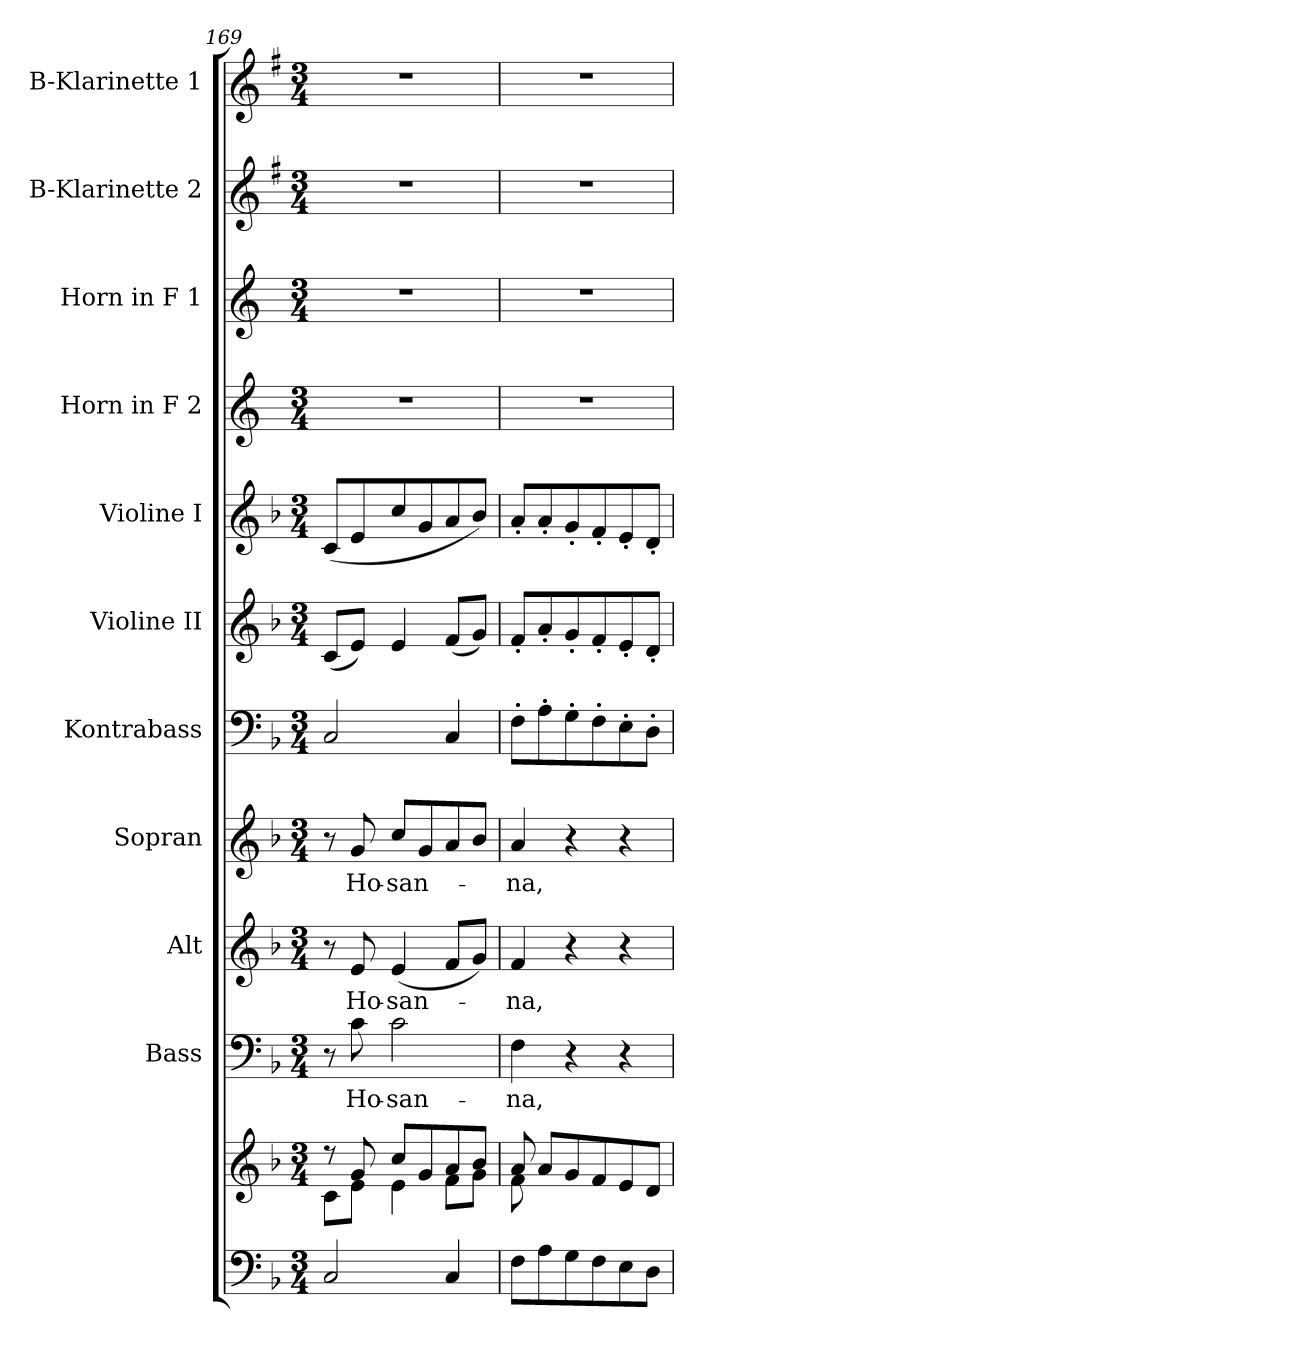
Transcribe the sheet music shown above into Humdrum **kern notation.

**kern	**kern	**kern	**text	**kern	**text	**kern	**text	**kern	**kern	**kern	**kern	**kern	**kern	**kern
*part11	*part11	*part10	*part10	*part9	*part9	*part8	*part8	*part7	*part6	*part5	*part4	*part3	*part2	*part1
*staff12	*staff11	*staff10	*staff10	*staff9	*staff9	*staff8	*staff8	*staff7	*staff6	*staff5	*staff4	*staff3	*staff2	*staff1
*	*	*I"Bass	*	*I"Alt	*	*I"Sopran	*	*I"Kontrabass	*I"Violine II	*I"Violine I	*I"Horn in F 2	*I"Horn in F 1	*I"B-Klarinette 2	*I"B-Klarinette 1
*	*	*I'B.	*	*I'A.	*	*I'S.	*	*I'Kb.	*I'Vl. II	*I'Vl. I	*	*	*I'B Kl. 2	*I'B Kl. 1
*clefF4	*clefG2	*clefF4	*	*clefG2	*	*clefG2	*	*clefF4	*clefG2	*clefG2	*clefG2	*clefG2	*clefG2	*clefG2
*	*	*	*	*	*	*	*	*ITrd7c12	*	*	*ITrd4c7	*ITrd4c7	*ITrd1c2	*ITrd1c2
*k[b-]	*k[b-]	*k[b-]	*	*k[b-]	*	*k[b-]	*	*k[b-]	*k[b-]	*k[b-]	*k[b-]	*k[b-]	*k[b-]	*k[b-]
*F:	*F:	*F:	*	*F:	*	*F:	*	*F:	*F:	*F:	*F:	*F:	*F:	*F:
*M3/4	*M3/4	*M3/4	*	*M3/4	*	*M3/4	*	*M3/4	*M3/4	*M3/4	*M3/4	*M3/4	*M3/4	*M3/4
=169	=169	=169	=169	=169	=169	=169	=169	=169	=169	=169	=169	=169	=169	=169
*	*^	*	*	*	*	*	*	*	*	*	*	*	*	*
2C/	8r	8c\L	8r	.	8r	.	8r	.	2CC/	(<8c/L	(<8c/L	2.r	2.r	2.r	2.r
!	!	!	!	!LO:LY:b	!	!LO:LY:b	!	!LO:LY:b	!	!	!	!	!	!	!
.	8g/	8e\J	8c\	Ho-	8e/	Ho-	8g/	Ho-	.	8e/J)	8e/	.	.	.	.
!	!	!	!	!LO:LY:b	!	!LO:LY:b	!	!LO:LY:b	!	!	!	!	!	!	!
.	8cc/L	4e\	2c\	-san-	(<4e/	-san-	8cc/L	-san-	.	4e/	8cc/	.	.	.	.
.	8g/	.	.	.	.	.	8g/	.	.	.	8g/	.	.	.	.
4C/	8a/	8f\L	.	.	8f/L	.	8a/	.	4CC/	(<8f/L	8a/	.	.	.	.
.	8b-/J	8g\J	.	.	8g/J)	.	8b-/J	.	.	8g/J)	8b-/J)	.	.	.	.
=170	=170	=170	=170	=170	=170	=170	=170	=170	=170	=170	=170	=170	=170	=170	=170
!	!	!	!	!LO:LY:b	!	!LO:LY:b	!	!LO:LY:b	!	!	!	!	!	!	!
8F\L	8a/	8f\	4F\	-na,	4f/	-na,	4a/	-na,	8FF'>\L	8f'</L	8a'</L	2.r	2.r	2.r	2.r
8A\	8a/L	8ryy	.	.	.	.	.	.	8AA'>\	8a'</	8a'</	.	.	.	.
8G\	8g/	2ryy	4r	.	4r	.	4r	.	8GG'>\	8g'</	8g'</	.	.	.	.
8F\	8f/	.	.	.	.	.	.	.	8FF'>\	8f'</	8f'</	.	.	.	.
8E\	8e/	.	4r	.	4r	.	4r	.	8EE'>\	8e'</	8e'</	.	.	.	.
8D\J	8d/J	.	.	.	.	.	.	.	8DD'>\J	8d'</J	8d'</J	.	.	.	.
*	*v	*v	*	*	*	*	*	*	*	*	*	*	*	*	*
=	=	=	=	=	=	=	=	=	=	=	=	=	=	=
*-	*-	*-	*-	*-	*-	*-	*-	*-	*-	*-	*-	*-	*-	*-
